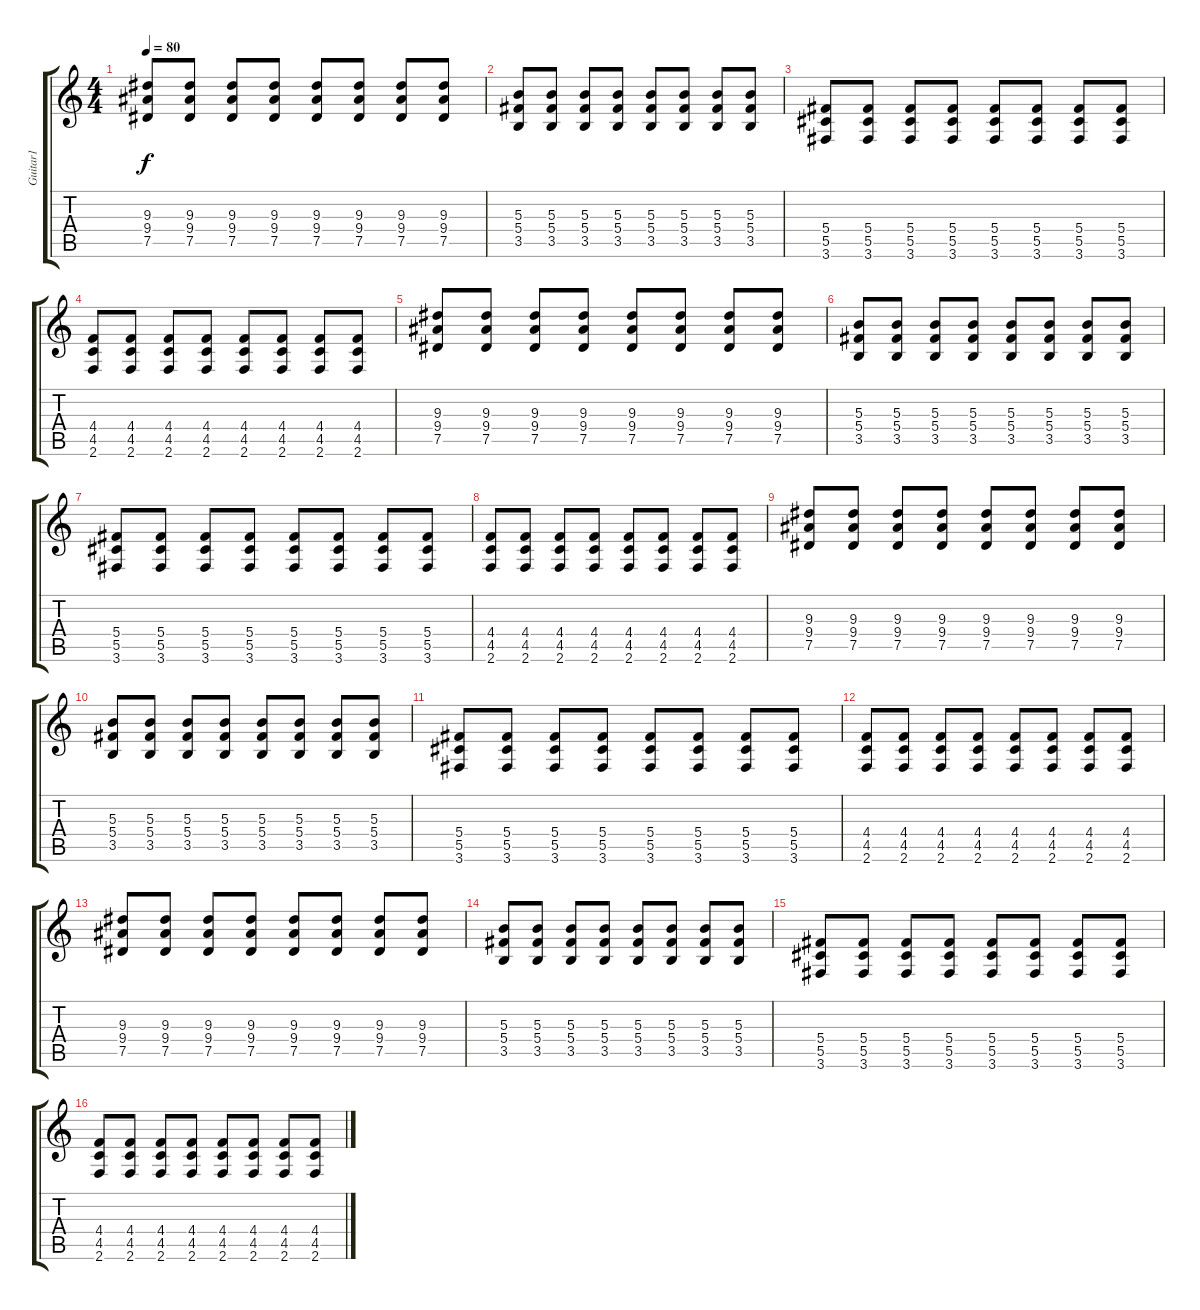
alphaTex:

\track ("Guitar1" "Guitar1") {instrument distortionguitar}
\staff {score tabs}
\tuning (Eb4 Bb3 Gb3 Db3 Ab2 Eb2) {hide}
\ts (4 4)
\tempo 80
\clef g2
\ks c
(9.3 9.4 7.5).8{dy f} (9.3 9.4 7.5).8 (9.3 9.4 7.5).8 (9.3 9.4 7.5).8 (9.3 9.4 7.5).8 (9.3 9.4 7.5).8 (9.3 9.4 7.5).8 (9.3 9.4 7.5).8 |
(5.3 5.4 3.5).8 (5.3 5.4 3.5).8 (5.3 5.4 3.5).8 (5.3 5.4 3.5).8 (5.3 5.4 3.5).8 (5.3 5.4 3.5).8 (5.3 5.4 3.5).8 (5.3 5.4 3.5).8 |
(5.4 5.5 3.6).8 (5.4 5.5 3.6).8 (5.4 5.5 3.6).8 (5.4 5.5 3.6).8 (5.4 5.5 3.6).8 (5.4 5.5 3.6).8 (5.4 5.5 3.6).8 (5.4 5.5 3.6).8 |
(4.4 4.5 2.6).8 (4.4 4.5 2.6).8 (4.4 4.5 2.6).8 (4.4 4.5 2.6).8 (4.4 4.5 2.6).8 (4.4 4.5 2.6).8 (4.4 4.5 2.6).8 (4.4 4.5 2.6).8 |
(9.3 9.4 7.5).8 (9.3 9.4 7.5).8 (9.3 9.4 7.5).8 (9.3 9.4 7.5).8 (9.3 9.4 7.5).8 (9.3 9.4 7.5).8 (9.3 9.4 7.5).8 (9.3 9.4 7.5).8 |
(5.3 5.4 3.5).8 (5.3 5.4 3.5).8 (5.3 5.4 3.5).8 (5.3 5.4 3.5).8 (5.3 5.4 3.5).8 (5.3 5.4 3.5).8 (5.3 5.4 3.5).8 (5.3 5.4 3.5).8 |
(5.4 5.5 3.6).8 (5.4 5.5 3.6).8 (5.4 5.5 3.6).8 (5.4 5.5 3.6).8 (5.4 5.5 3.6).8 (5.4 5.5 3.6).8 (5.4 5.5 3.6).8 (5.4 5.5 3.6).8 |
(4.4 4.5 2.6).8 (4.4 4.5 2.6).8 (4.4 4.5 2.6).8 (4.4 4.5 2.6).8 (4.4 4.5 2.6).8 (4.4 4.5 2.6).8 (4.4 4.5 2.6).8 (4.4 4.5 2.6).8 |
(9.3 9.4 7.5).8 (9.3 9.4 7.5).8 (9.3 9.4 7.5).8 (9.3 9.4 7.5).8 (9.3 9.4 7.5).8 (9.3 9.4 7.5).8 (9.3 9.4 7.5).8 (9.3 9.4 7.5).8 |
(5.3 5.4 3.5).8 (5.3 5.4 3.5).8 (5.3 5.4 3.5).8 (5.3 5.4 3.5).8 (5.3 5.4 3.5).8 (5.3 5.4 3.5).8 (5.3 5.4 3.5).8 (5.3 5.4 3.5).8 |
(5.4 5.5 3.6).8 (5.4 5.5 3.6).8 (5.4 5.5 3.6).8 (5.4 5.5 3.6).8 (5.4 5.5 3.6).8 (5.4 5.5 3.6).8 (5.4 5.5 3.6).8 (5.4 5.5 3.6).8 |
(4.4 4.5 2.6).8 (4.4 4.5 2.6).8 (4.4 4.5 2.6).8 (4.4 4.5 2.6).8 (4.4 4.5 2.6).8 (4.4 4.5 2.6).8 (4.4 4.5 2.6).8 (4.4 4.5 2.6).8 |
(9.3 9.4 7.5).8 (9.3 9.4 7.5).8 (9.3 9.4 7.5).8 (9.3 9.4 7.5).8 (9.3 9.4 7.5).8 (9.3 9.4 7.5).8 (9.3 9.4 7.5).8 (9.3 9.4 7.5).8 |
(5.3 5.4 3.5).8 (5.3 5.4 3.5).8 (5.3 5.4 3.5).8 (5.3 5.4 3.5).8 (5.3 5.4 3.5).8 (5.3 5.4 3.5).8 (5.3 5.4 3.5).8 (5.3 5.4 3.5).8 |
(5.4 5.5 3.6).8 (5.4 5.5 3.6).8 (5.4 5.5 3.6).8 (5.4 5.5 3.6).8 (5.4 5.5 3.6).8 (5.4 5.5 3.6).8 (5.4 5.5 3.6).8 (5.4 5.5 3.6).8 |
(4.4 4.5 2.6).8 (4.4 4.5 2.6).8 (4.4 4.5 2.6).8 (4.4 4.5 2.6).8 (4.4 4.5 2.6).8 (4.4 4.5 2.6).8 (4.4 4.5 2.6).8 (4.4 4.5 2.6).8
